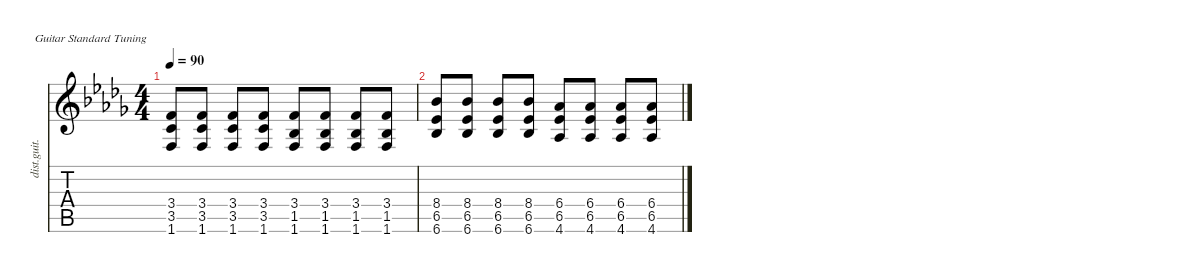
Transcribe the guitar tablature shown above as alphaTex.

\defaultSystemsLayout 4
\hideDynamics
\bracketExtendMode nobrackets
\otherSystemsTrackNameOrientation horizontal
\track ("Distortion Guitar" "dist.guit.") {instrument distortionguitar}
\staff {score tabs}
\tuning (E4 B3 G3 D3 A2 E2)
\ts (4 4)
\tempo 90
\clef g2
\ks db
(3.5{acc forcenatural} 1.6{acc forcenatural} 3.4{acc forcenatural}).8{dy mf beam Up} (3.5{acc forcenatural} 1.6{acc forcenatural} 3.4{acc forcenatural}).8{beam Up} (3.5{acc forcenatural} 1.6{acc forcenatural} 3.4{acc forcenatural}).8{beam Up} (3.5{acc forcenatural} 1.6{acc forcenatural} 3.4{acc forcenatural}).8{beam Up} (1.6{acc forcenatural} 1.5{acc b} 3.4{acc forcenatural}).8{beam Up} (1.6{acc forcenatural} 1.5{acc b} 3.4{acc forcenatural}).8{beam Up} (1.6{acc forcenatural} 1.5{acc b} 3.4{acc forcenatural}).8{beam Up} (1.6{acc forcenatural} 1.5{acc b} 3.4{acc forcenatural}).8{beam Up} |
(6.5{acc b} 8.4{acc b} 6.6{acc b}).8{beam Up} (6.5{acc b} 8.4{acc b} 6.6{acc b}).8{beam Up} (6.5{acc b} 8.4{acc b} 6.6{acc b}).8{beam Up} (6.5{acc b} 8.4{acc b} 6.6{acc b}).8{beam Up} (4.6{acc b} 6.5{acc b} 6.4{acc b}).8{beam Up} (4.6{acc b} 6.5{acc b} 6.4{acc b}).8{beam Up} (4.6{acc b} 6.5{acc b} 6.4{acc b}).8{beam Up} (4.6{acc b} 6.5{acc b} 6.4{acc b}).8{beam Up}
